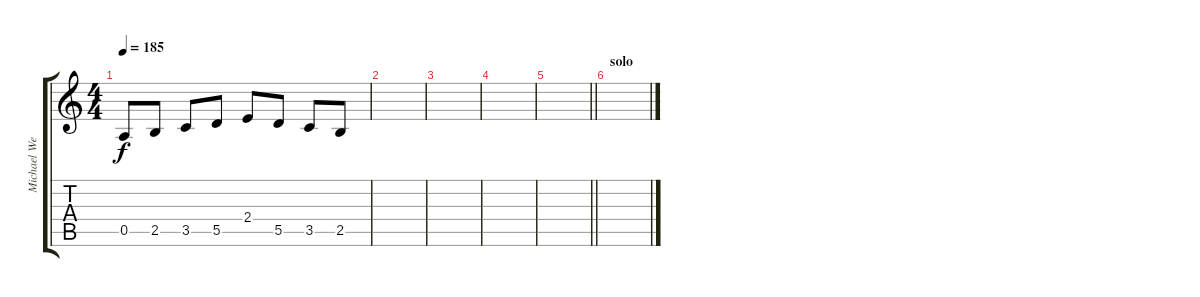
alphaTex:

\track ("Michael Weikath" "Michael We") {instrument overdrivenguitar}
\staff {score tabs}
\tuning (E4 B3 G3 D3 A2 E2) {hide}
\ts (4 4)
\tempo 185
\clef g2
\ks c
0.5.8{dy f} 2.5.8 3.5.8 5.5.8 2.4.8 5.5.8 3.5.8 2.5.8 |
|
|
|
\barLineRight lightlight
|
\section ("" "solo")
